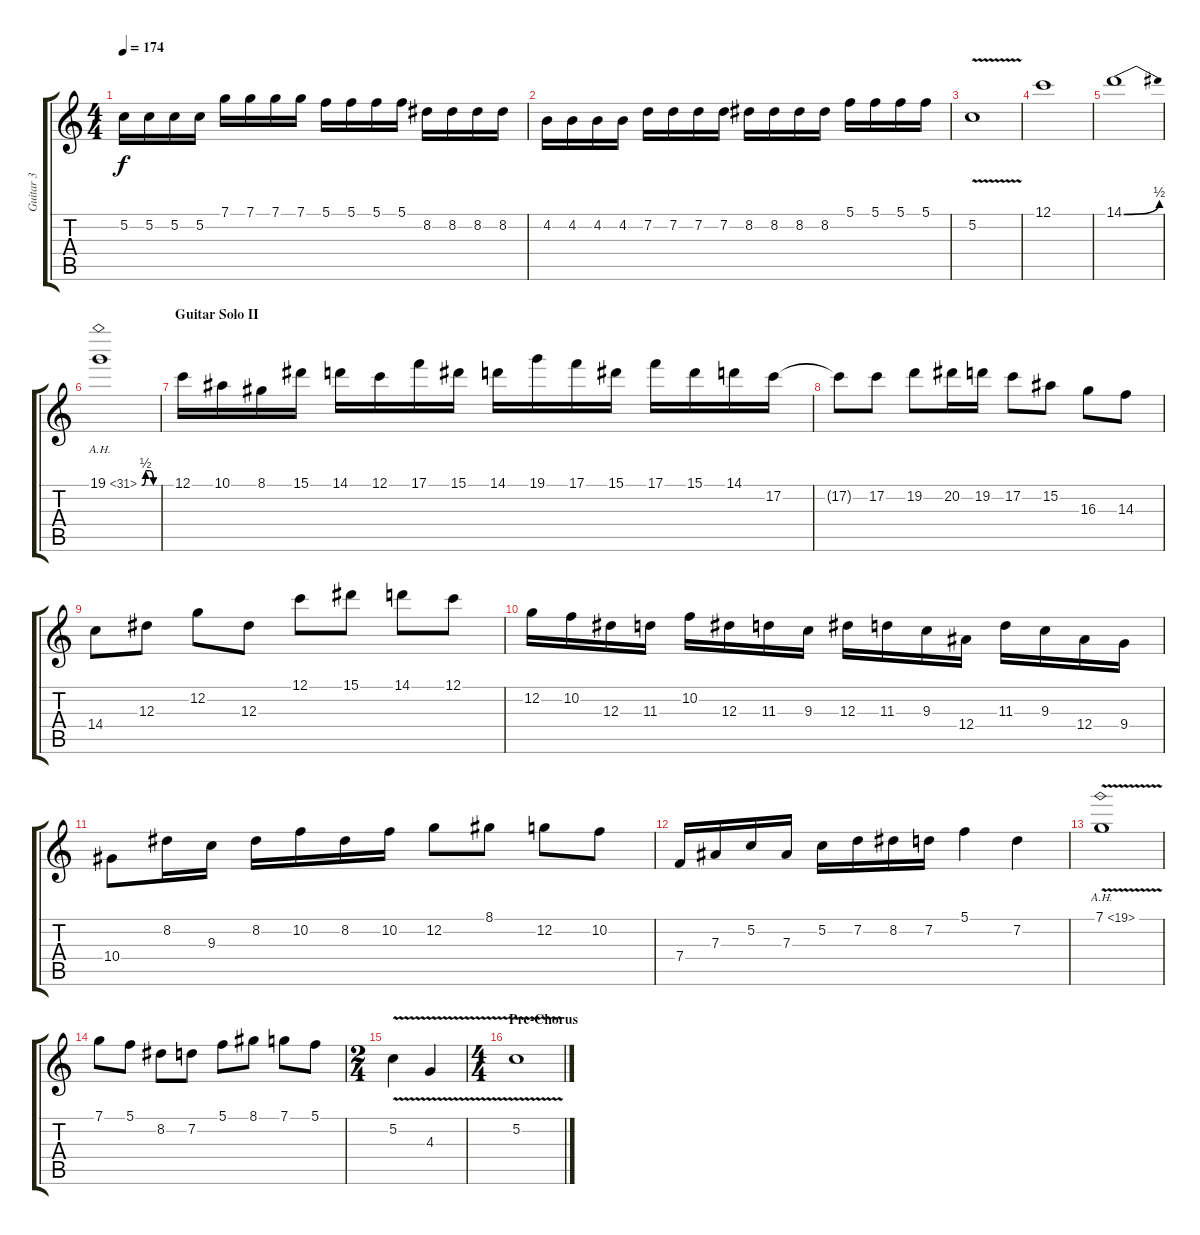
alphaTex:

\track ("Guitar 3" "Guitar 3") {instrument distortionguitar}
\staff {score tabs}
\tuning (C4 G3 Eb3 Bb2 F2 C2) {hide}
\ts (4 4)
\tempo 174
\clef g2
\ks c
5.2.16{dy f} 5.2.16 5.2.16 5.2.16 7.1.16 7.1.16 7.1.16 7.1.16 5.1.16 5.1.16 5.1.16 5.1.16 8.2.16 8.2.16 8.2.16 8.2.16 |
4.2.16 4.2.16 4.2.16 4.2.16 7.2.16 7.2.16 7.2.16 7.2.16 8.2.16 8.2.16 8.2.16 8.2.16 5.1.16 5.1.16 5.1.16 5.1.16 |
5.2{v}.1 |
12.1.1 |
14.1{be (bend 0 0 60 2)}.1 |
19.1{be (custom 0 0 15 2 30 2 45 0 60 0) ah 12}.1 |
\section ("" "Guitar Solo II")
12.1.16 10.1.16 8.1.16 15.1.16 14.1.16 12.1.16 17.1.16 15.1.16 14.1.16 19.1.16 17.1.16 15.1.16 17.1.16 15.1.16 14.1.16 17.2.16 |
17.2{t}.8 17.2.8 19.2.8 20.2.16 19.2.16 17.2.8 15.2.8 16.3.8 14.3.8 |
14.4.8 12.3.8 12.2.8 12.3.8 12.1.8 15.1.8 14.1.8 12.1.8 |
12.2.16 10.2.16 12.3.16 11.3.16 10.2.16 12.3.16 11.3.16 9.3.16 12.3.16 11.3.16 9.3.16 12.4.16 11.3.16 9.3.16 12.4.16 9.4.16 |
10.4.8 8.2.16 9.3.16 8.2.16 10.2.16 8.2.16 10.2.16 12.2.8 8.1.8 12.2.8 10.2.8 |
7.4.16 7.3.16 5.2.16 7.3.16 5.2.16 7.2.16 8.2.16 7.2.16 5.1.4 7.2.4 |
7.1{ah 12 v}.1 |
7.1.8 5.1.8 8.2.8 7.2.8 5.1.8 8.1.8 7.1.8 5.1.8 |
\ts (2 4)
5.2{v}.4 4.3{v}.4 |
\ts (4 4)
\section ("" "Pre-Chorus")
5.2{v}.1
